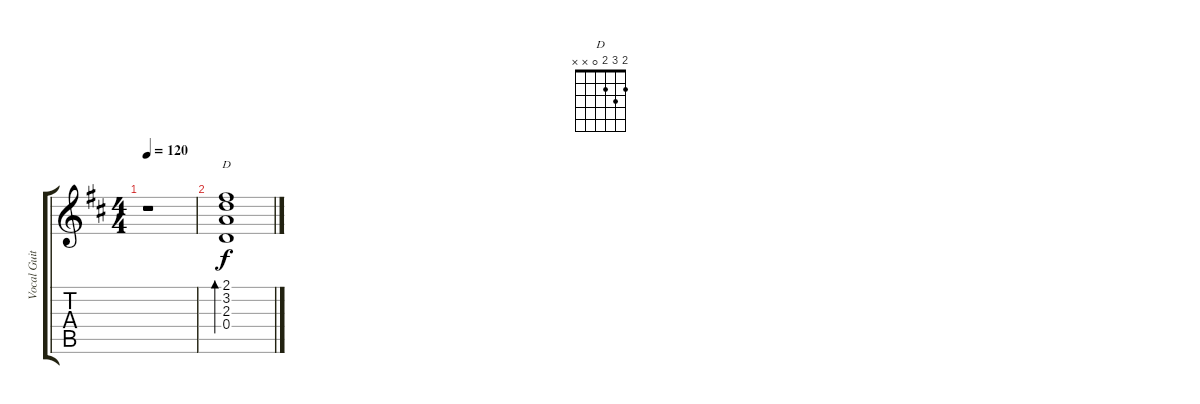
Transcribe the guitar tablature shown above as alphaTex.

\track ("Vocal Guitar" "Vocal Guit") {instrument acousticguitarnylon}
\staff {score tabs}
\tuning (E4 B3 G3 D3 A2 E2) {hide}
\chord ("D" 2 3 2 0 x x)
\ts (4 4)
\tempo 120
\clef g2
\ks d
r.1{dy f} |
(2.1 3.2 2.3 0.4).1{bd 480 ch "D"}
